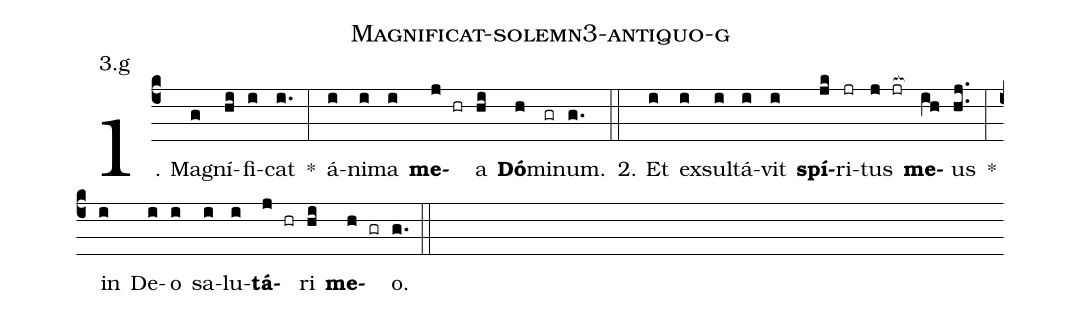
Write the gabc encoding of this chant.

name: Magnificat-solemn3-antiquo-g;
annotation: 3.g;
%%
(c4)1. Ma(g)gní(hi)fi(i)cat(i.) *(:) á(i)ni(i)ma(i) <b>me</b>(j hr)a(hi) <b>Dó</b>(h)mi(gr)num.(g.) (::)
2. Et(i) ex(i)sul(i)tá(i)vit(i) <b>spí</b>(jk)ri(jr)tus(j jr[ocb:1{]) <b>me</b>(ih[ocb:0}])us(hj..) *(:) in(i) De(i)o(i) sa(i)lu(i)<b>tá</b>(j hr)ri(hi) <b>me</b>(h gr)o.(g.) (::)
